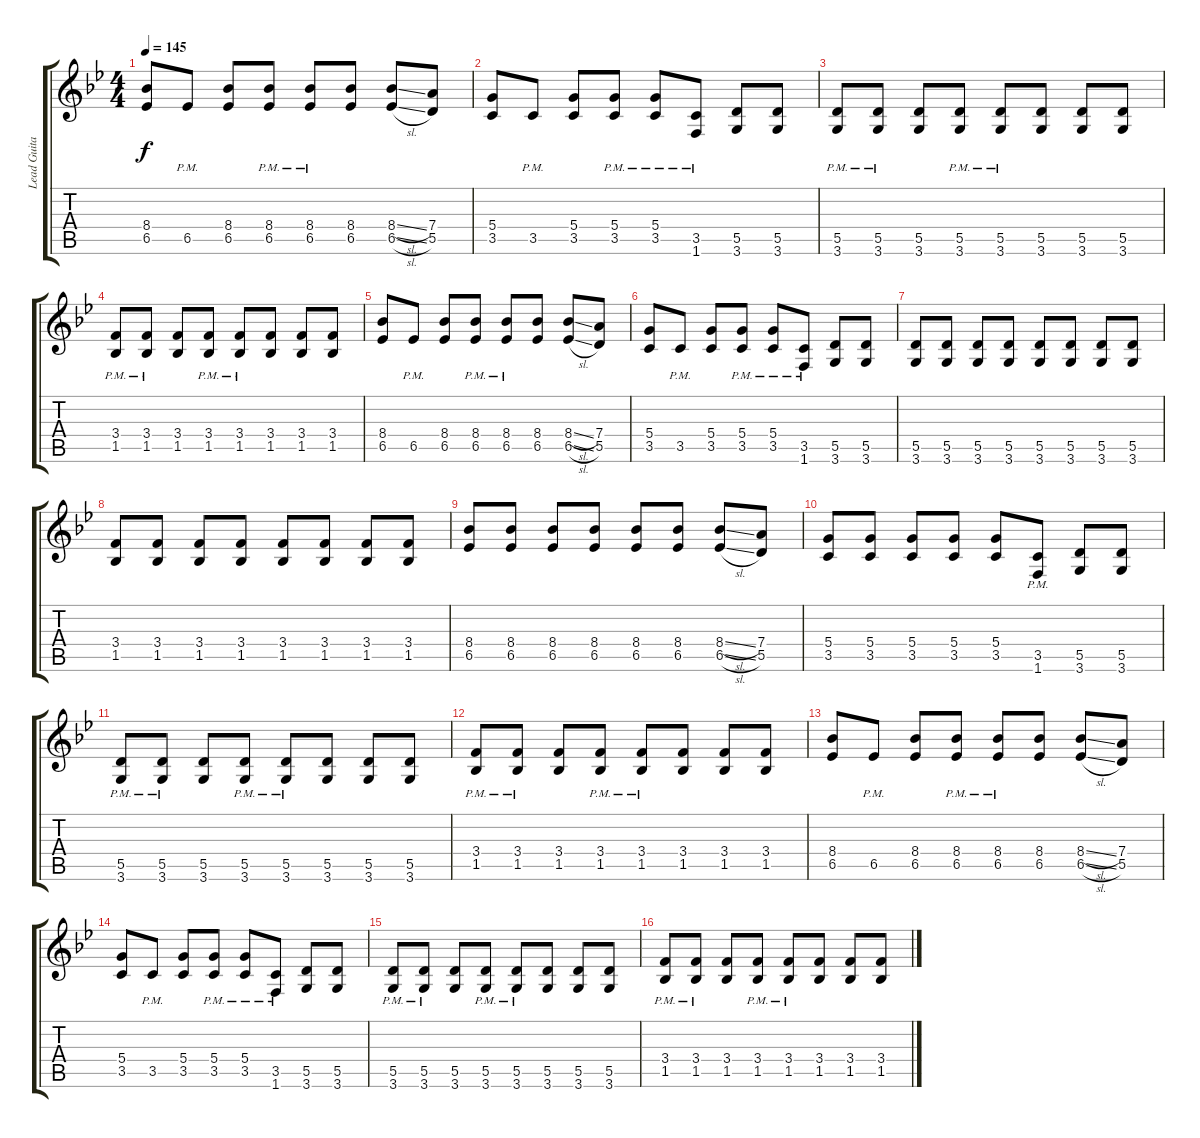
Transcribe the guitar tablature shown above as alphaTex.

\track ("Lead Guitar" "Lead Guita") {instrument distortionguitar}
\staff {score tabs}
\tuning (E4 B3 G3 D3 A2 E2) {hide}
\ts (4 4)
\tempo 145
\clef g2
\ks gminor
(8.4 6.5).8{dy f} 6.5{pm}.8 (8.4 6.5).8 (8.4{pm} 6.5{pm}).8 (8.4{pm} 6.5{pm}).8 (8.4 6.5).8 (8.4{sl} 6.5{sl}).8 (7.4 5.5).8 |
(5.4 3.5).8 3.5{pm}.8 (5.4 3.5).8 (5.4{pm} 3.5{pm}).8 (5.4{pm} 3.5{pm}).8 (3.5{pm} 1.6{pm}).8 (5.5 3.6).8 (5.5 3.6).8 |
(5.5{pm} 3.6{pm}).8 (5.5{pm} 3.6{pm}).8 (5.5 3.6).8 (5.5{pm} 3.6{pm}).8 (5.5{pm} 3.6{pm}).8 (5.5 3.6).8 (5.5 3.6).8 (5.5 3.6).8 |
(3.4{pm} 1.5{pm}).8 (3.4{pm} 1.5{pm}).8 (3.4 1.5).8 (3.4{pm} 1.5{pm}).8 (3.4{pm} 1.5{pm}).8 (3.4 1.5).8 (3.4 1.5).8 (3.4 1.5).8 |
(8.4 6.5).8 6.5{pm}.8 (8.4 6.5).8 (8.4{pm} 6.5{pm}).8 (8.4{pm} 6.5{pm}).8 (8.4 6.5).8 (8.4{sl} 6.5{sl}).8 (7.4 5.5).8 |
(5.4 3.5).8 3.5{pm}.8 (5.4 3.5).8 (5.4{pm} 3.5{pm}).8 (5.4{pm} 3.5{pm}).8 (3.5{pm} 1.6{pm}).8 (5.5 3.6).8 (5.5 3.6).8 |
(5.5 3.6).8 (5.5 3.6).8 (5.5 3.6).8 (5.5 3.6).8 (5.5 3.6).8 (5.5 3.6).8 (5.5 3.6).8 (5.5 3.6).8 |
(3.4 1.5).8 (3.4 1.5).8 (3.4 1.5).8 (3.4 1.5).8 (3.4 1.5).8 (3.4 1.5).8 (3.4 1.5).8 (3.4 1.5).8 |
(8.4 6.5).8 (8.4 6.5).8 (8.4 6.5).8 (8.4 6.5).8 (8.4 6.5).8 (8.4 6.5).8 (8.4{sl} 6.5{sl}).8 (7.4 5.5).8 |
(5.4 3.5).8 (5.4 3.5).8 (5.4 3.5).8 (5.4 3.5).8 (5.4 3.5).8 (3.5{pm} 1.6{pm}).8 (5.5 3.6).8 (5.5 3.6).8 |
(5.5{pm} 3.6{pm}).8 (5.5{pm} 3.6{pm}).8 (5.5 3.6).8 (5.5{pm} 3.6{pm}).8 (5.5{pm} 3.6{pm}).8 (5.5 3.6).8 (5.5 3.6).8 (5.5 3.6).8 |
(3.4{pm} 1.5{pm}).8 (3.4{pm} 1.5{pm}).8 (3.4 1.5).8 (3.4{pm} 1.5{pm}).8 (3.4{pm} 1.5{pm}).8 (3.4 1.5).8 (3.4 1.5).8 (3.4 1.5).8 |
(8.4 6.5).8 6.5{pm}.8 (8.4 6.5).8 (8.4{pm} 6.5{pm}).8 (8.4{pm} 6.5{pm}).8 (8.4 6.5).8 (8.4{sl} 6.5{sl}).8 (7.4 5.5).8 |
(5.4 3.5).8 3.5{pm}.8 (5.4 3.5).8 (5.4{pm} 3.5{pm}).8 (5.4{pm} 3.5{pm}).8 (3.5{pm} 1.6{pm}).8 (5.5 3.6).8 (5.5 3.6).8 |
(5.5{pm} 3.6{pm}).8 (5.5{pm} 3.6{pm}).8 (5.5 3.6).8 (5.5{pm} 3.6{pm}).8 (5.5{pm} 3.6{pm}).8 (5.5 3.6).8 (5.5 3.6).8 (5.5 3.6).8 |
(3.4{pm} 1.5{pm}).8 (3.4{pm} 1.5{pm}).8 (3.4 1.5).8 (3.4{pm} 1.5{pm}).8 (3.4{pm} 1.5{pm}).8 (3.4 1.5).8 (3.4 1.5).8 (3.4 1.5).8
